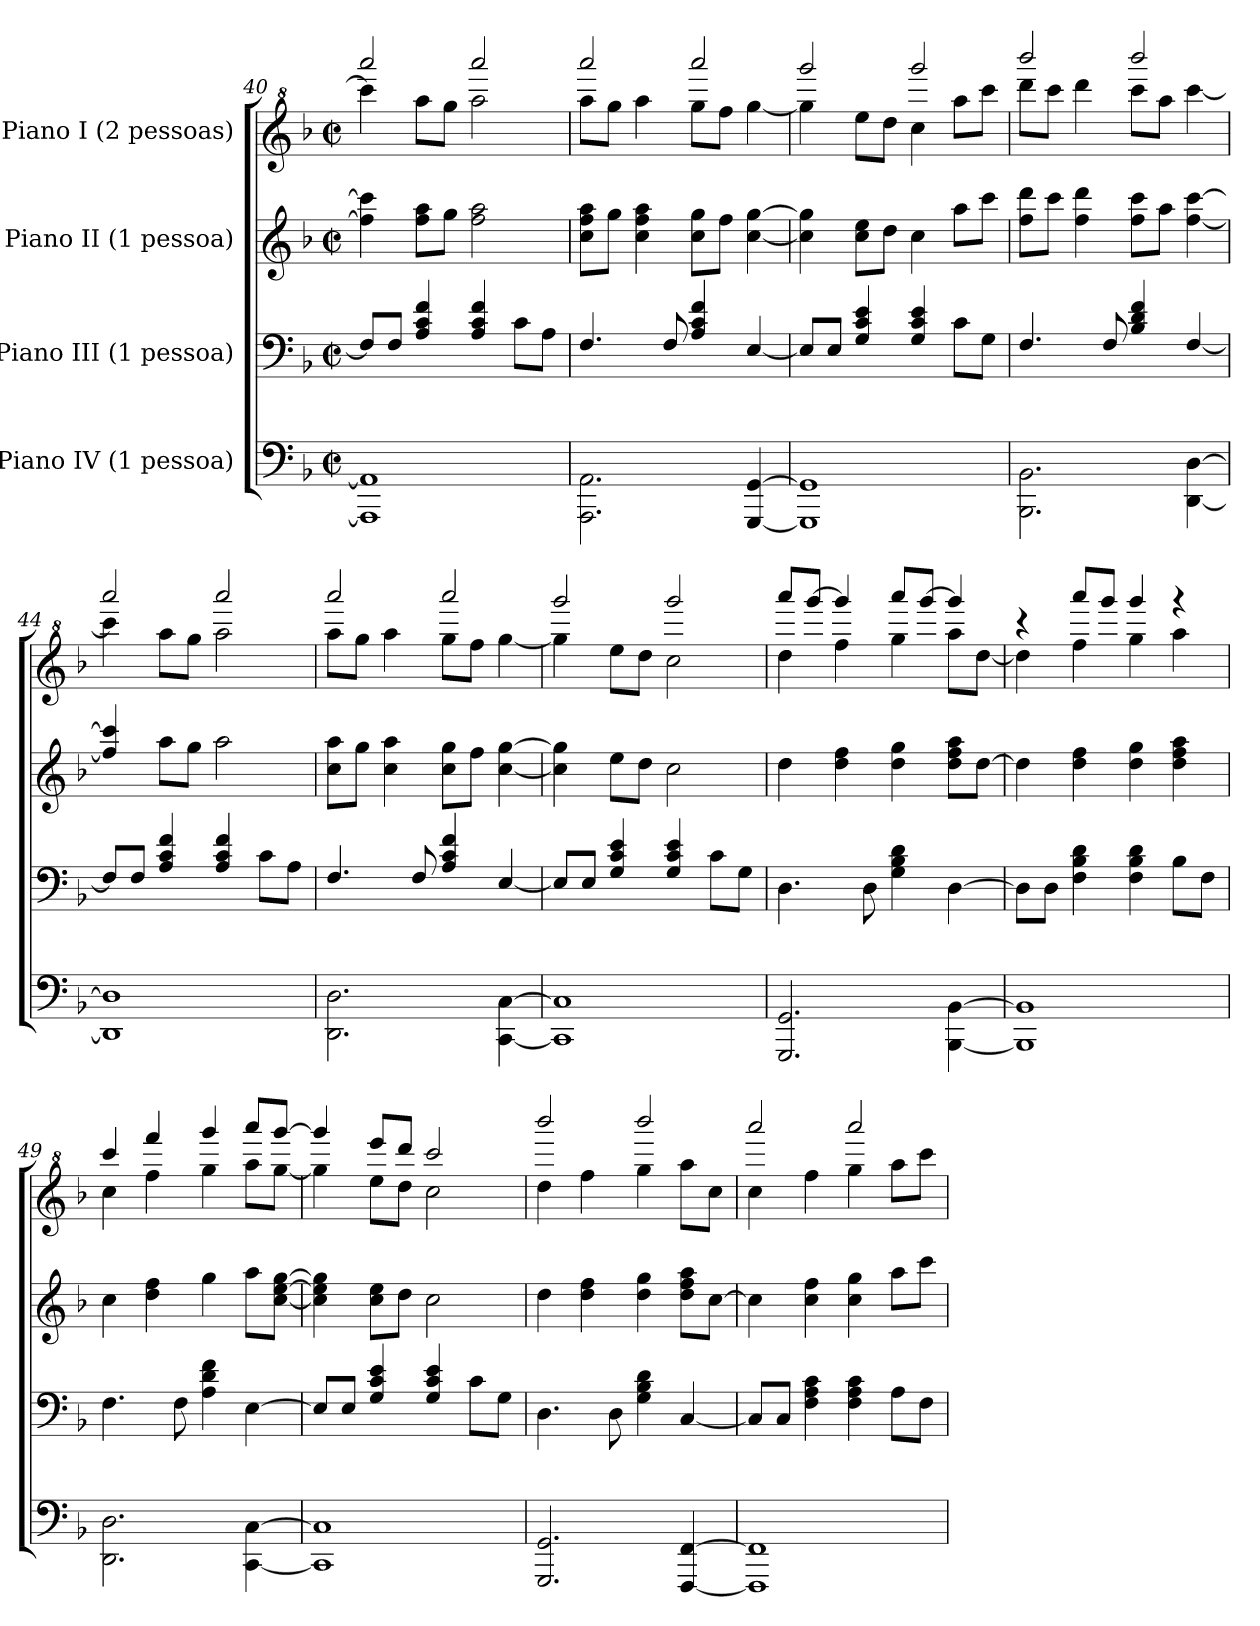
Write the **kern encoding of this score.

**kern	**kern	**kern	**kern
*part4	*part3	*part2	*part1
*staff4	*staff3	*staff2	*staff1
*I"Piano IV   (1 pessoa)	*I"Piano III   (1 pessoa)	*I"Piano II   (1 pessoa)	*I"Piano I    (2 pessoas)
*clefF4	*clefF4	*clefG2	*clefG^2
*k[b-]	*k[b-]	*k[b-]	*k[b-]
*F:	*F:	*F:	*F:
*M2/2	*M2/2	*M2/2	*M2/2
*met(c|)	*met(c|)	*met(c|)	*met(c|)
=40	=40	=40	=40
*	*	*	*^
1AAA] 1AA]	8F/L]	4ff\] 4ccc\]	2aaaa/	4cccc\]
.	8F/J	.	.	.
.	4A/ 4c/ 4f/	8ff\ 8aa\L	.	8aaa\L
.	.	8gg\J	.	8ggg\J
.	4A/ 4c/ 4f/	2ff\ 2aa\	2aaaa/	2aaa\
.	8c\L	.	.	.
.	8A\J	.	.	.
=41	=41	=41	=41	=41
2.AAA\ 2.AA\	4.F/	8cc\ 8ff\ 8aa\L	2aaaa/	8aaa\L
.	.	8gg\J	.	8ggg\J
.	.	4cc\ 4ff\ 4aa\	.	4aaa\
.	8F/	.	.	.
.	4A/ 4c/ 4f/	8cc\ 8gg\L	2aaaa/	8ggg\L
.	.	8ff\J	.	8fff\J
[4GGG/ [4GG/	[4E/	[4cc\ [4gg\	.	[4ggg\
=42	=42	=42	=42	=42
1GGG] 1GG]	8E/L]	4cc\] 4gg\]	2gggg/	4ggg\]
.	8E/J	.	.	.
.	4G/ 4c/ 4e/	8cc\ 8ee\L	.	8eee\L
.	.	8dd\J	.	8ddd\J
.	4G/ 4c/ 4e/	4cc\	2gggg/	4ccc\
.	8c\L	8aa\L	.	8aaa\L
.	8G\J	8ccc\J	.	8cccc\J
!!LO:LB:g=z	!!
=43	=43	=43	=43	=43
2.BBB-\ 2.BB-\	4.F/	8ff\ 8ddd\L	2bbbb-/	8dddd\L
.	.	8ccc\J	.	8cccc\J
.	.	4ff\ 4ddd\	.	4dddd\
.	8F/	.	.	.
.	4B-/ 4d/ 4f/	8ff\ 8ccc\L	2bbbb-/	8cccc\L
.	.	8aa\J	.	8aaa\J
[4DD\ [4D\	[4F/	[4ff\ [4ccc\	.	[4cccc\
=44	=44	=44	=44	=44
1DD] 1D]	8F/L]	4ff/] 4ccc/]	2aaaa/	4cccc\]
.	8F/J	.	.	.
.	4A/ 4c/ 4f/	8aa\L	.	8aaa\L
.	.	8gg\J	.	8ggg\J
.	4A/ 4c/ 4f/	2aa\	2aaaa/	2aaa\
.	8c\L	.	.	.
.	8A\J	.	.	.
=45	=45	=45	=45	=45
2.DD\ 2.D\	4.F/	8cc\ 8aa\L	2aaaa/	8aaa\L
.	.	8gg\J	.	8ggg\J
.	.	4cc\ 4aa\	.	4aaa\
.	8F/	.	.	.
.	4A/ 4c/ 4f/	8cc\ 8gg\L	2aaaa/	8ggg\L
.	.	8ff\J	.	8fff\J
[4CC\ [4C\	[4E/	[4cc\ [4gg\	.	[4ggg\
=46	=46	=46	=46	=46
1CC] 1C]	8E/L]	4cc\] 4gg\]	2gggg/	4ggg\]
.	8E/J	.	.	.
.	4G/ 4c/ 4e/	8ee\L	.	8eee\L
.	.	8dd\J	.	8ddd\J
.	4G/ 4c/ 4e/	2cc\	2gggg/	2ccc\
.	8c\L	.	.	.
.	8G\J	.	.	.
=47	=47	=47	=47	=47
2.GGG/ 2.GG/	4.D\	4dd\	8aaaa/L	4ddd\
.	.	.	[8gggg/J	.
.	.	4dd\ 4ff\	4gggg/]	4fff\
.	8D\	.	.	.
.	4G\ 4B-\ 4d\	4dd\ 4gg\	8aaaa/L	4ggg\
.	.	.	[8gggg/J	.
[4BBB-\ [4BB-\	[4D\	8dd\ 8ff\ 8aa\L	4gggg/]	8aaa\L
.	.	[8dd\J	.	[8ddd\J
=48	=48	=48	=48	=48
1BBB-] 1BB-]	8D\L]	4dd\]	4r	4ddd\]
.	8D\J	.	.	.
.	4F\ 4B-\ 4d\	4dd\ 4ff\	8aaaa/L	4fff\
.	.	.	8gggg/J	.
.	4F\ 4B-\ 4d\	4dd\ 4gg\	4gggg/	4ggg\
.	8B-\L	4dd\ 4ff\ 4aa\	4r	4aaa\
.	8F\J	.	.	.
!!LO:PB:g=z	!!
=49	=49	=49	=49	=49
2.DD\ 2.D\	4.F\	4cc\	4cccc/	4ccc\
.	.	4dd\ 4ff\	4ffff/	4fff\
.	8F\	.	.	.
.	4A\ 4d\ 4f\	4gg\	4gggg/	4ggg\
[4CC\ [4C\	[4E\	8aa\L	8aaaa/L	8aaa\L
.	.	[8cc\ [8ee\ [8gg\J	[8gggg/J	[8ggg\J
=50	=50	=50	=50	=50
1CC] 1C]	8E/L]	4cc\] 4ee\] 4gg\]	4gggg/]	4ggg\]
.	8E/J	.	.	.
.	4G/ 4c/ 4e/	8cc\ 8ee\L	8eeee/L	8eee\L
.	.	8dd\J	8dddd/J	8ddd\J
.	4G/ 4c/ 4e/	2cc\	2cccc/	2ccc\
.	8c\L	.	.	.
.	8G\J	.	.	.
=51	=51	=51	=51	=51
2.GGG/ 2.GG/	4.D\	4dd\	2bbbb-/	4ddd\
.	.	4dd\ 4ff\	.	4fff\
.	8D\	.	.	.
.	4G\ 4B-\ 4d\	4dd\ 4gg\	2bbbb-/	4ggg\
[4FFF/ [4FF/	[4C/	8dd\ 8ff\ 8aa\L	.	8aaa\L
.	.	[8cc\J	.	8ccc\J
=52	=52	=52	=52	=52
1FFF] 1FF]	8C/L]	4cc\]	2aaaa/	4ccc\
.	8C/J	.	.	.
.	4F\ 4A\ 4c\	4cc\ 4ff\	.	4fff\
.	4F\ 4A\ 4c\	4cc\ 4gg\	2aaaa/	4ggg\
.	8A\L	8aa\L	.	8aaa\L
.	8F\J	8ccc\J	.	8cccc\J
*	*	*	*v	*v
=	=	=	=
*-	*-	*-	*-
